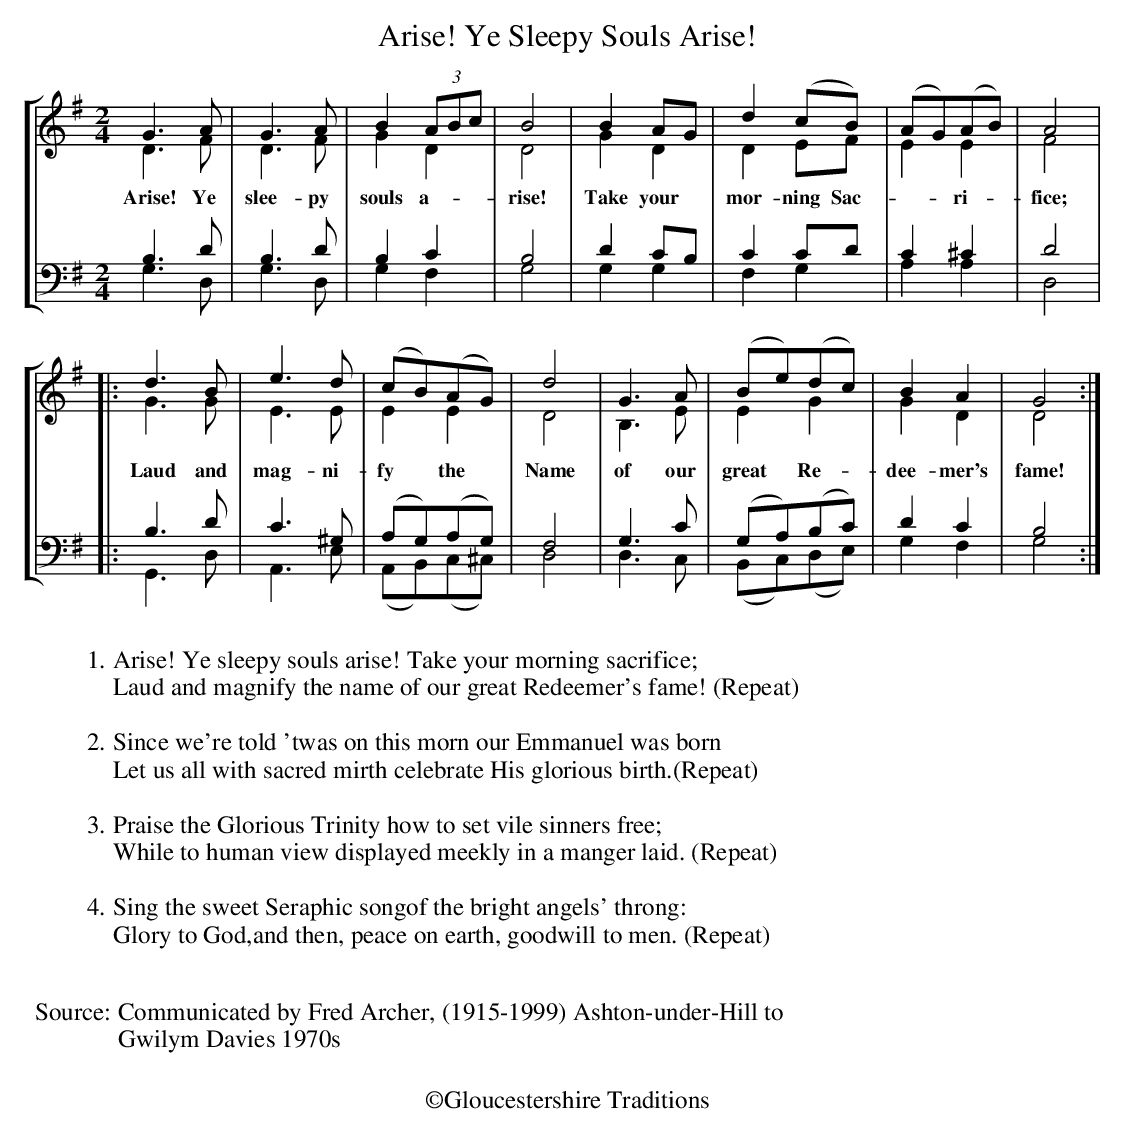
X:1
T:Arise! Ye Sleepy Souls Arise!
M:2/4
L:1/8
K:G
V:1
V:2
V:3 clef=bass middle=d transpose +12
V:4 clef=bass middle=d transpose +12
%%staves [(1 2)(3 4)]
[V:1]G3A | G3A | B2(3ABc | B4 | B2AG |d2(cB) | (AG)(AB) | A4 |
[V:2]D3F | D3F | G2D2 | D4 | G2D2 |D2EF | E2E2 | F4
w:Arise! Ye slee-py souls a-rise! Take your mor-ning Sac--ri-fice;
[V:3]b3d' | b3d' | b2c'2 |b4 | d'2c'b |c'2c'd' | c'2^c'2 | d'4 |
[V:4]g3d | g3d | g2f2 | g4 | g2g2 | f2g2 | a2a2 | d4 |
[V:1][|:d3B | e3d | (cB)(AG)|d4 | G3A | (Be)(dc) | B2A2 | G4 :|]
[V:2][|:G3G | E3E | E2E2 | D4 | B,3E | E2G2 | G2D2 | D4 :|]
w:Laud and mag-ni-fy the Name of our great Re-dee-mer's fame!
[V:3][|:b3d' | c'3^g | (ag)(ag) | f4 | g3c' | (ga)(bc')|d'2c'2 | b4 :|]
[V:4][|:G3d | A3e | (AB)(c^c) | d4 | d3c | (Bc)(de) | g2f2 | g4 |:|]
W:
W:1.Arise! Ye sleepy souls arise! Take your morning sacrifice;
W:Laud and magnify the name of our great Redeemer's fame! (Repeat)
W:
W:2.Since we're told 'twas on this morn our Emmanuel was born
W:Let us all with sacred mirth celebrate His glorious birth.(Repeat)
W:
W:3.Praise the Glorious Trinity how to set vile sinners free;
W:While to human view displayed meekly in a manger laid. (Repeat)
W:
W:4.Sing the sweet Seraphic songof the bright angels' throng:
W:Glory to God,and then, peace on earth, goodwill to men. (Repeat)
W:%%%
W:
